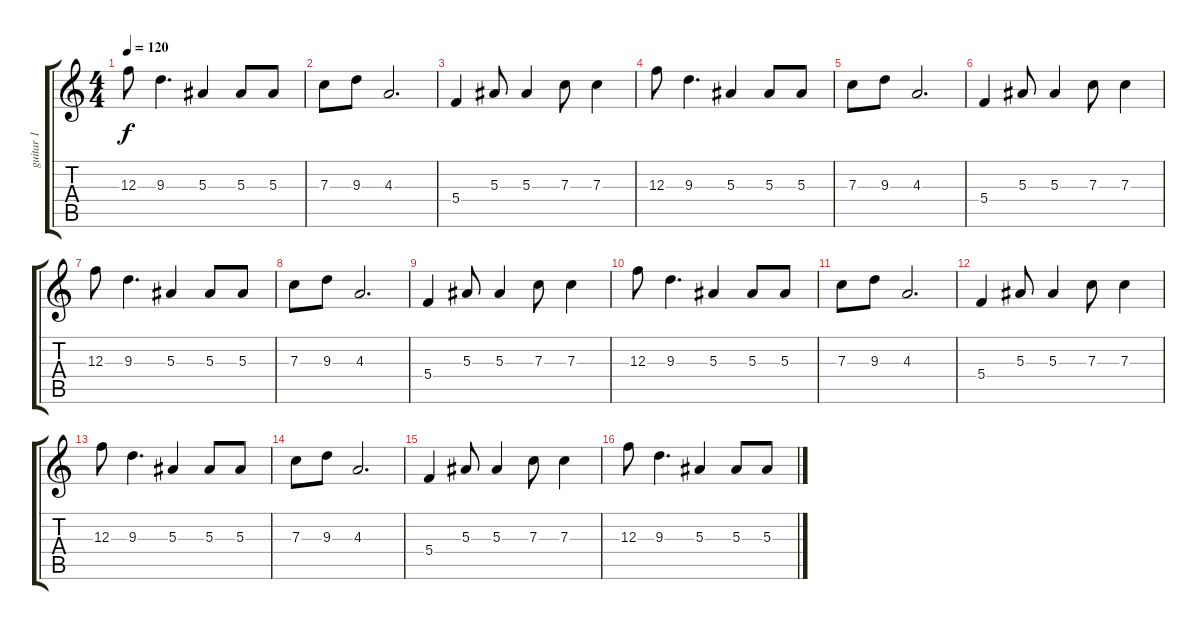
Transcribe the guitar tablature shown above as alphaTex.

\track ("guitar 1" "guitar 1") {instrument distortionguitar}
\staff {score tabs}
\tuning (D4 A3 F3 C3 G2 D2) {hide}
\ts (4 4)
\tempo 120
\clef g2
\ks c
12.3.8{dy f} 9.3.4{d} 5.3.4 5.3.8 5.3.8 |
7.3.8 9.3.8 4.3.2{d} |
5.4.4 5.3.8 5.3.4 7.3.8 7.3.4 |
12.3.8 9.3.4{d} 5.3.4 5.3.8 5.3.8 |
7.3.8 9.3.8 4.3.2{d} |
5.4.4 5.3.8 5.3.4 7.3.8 7.3.4 |
12.3.8 9.3.4{d} 5.3.4 5.3.8 5.3.8 |
7.3.8 9.3.8 4.3.2{d} |
5.4.4 5.3.8 5.3.4 7.3.8 7.3.4 |
12.3.8 9.3.4{d} 5.3.4 5.3.8 5.3.8 |
7.3.8 9.3.8 4.3.2{d} |
5.4.4 5.3.8 5.3.4 7.3.8 7.3.4 |
12.3.8 9.3.4{d} 5.3.4 5.3.8 5.3.8 |
7.3.8 9.3.8 4.3.2{d} |
5.4.4 5.3.8 5.3.4 7.3.8 7.3.4 |
12.3.8 9.3.4{d} 5.3.4 5.3.8 5.3.8
